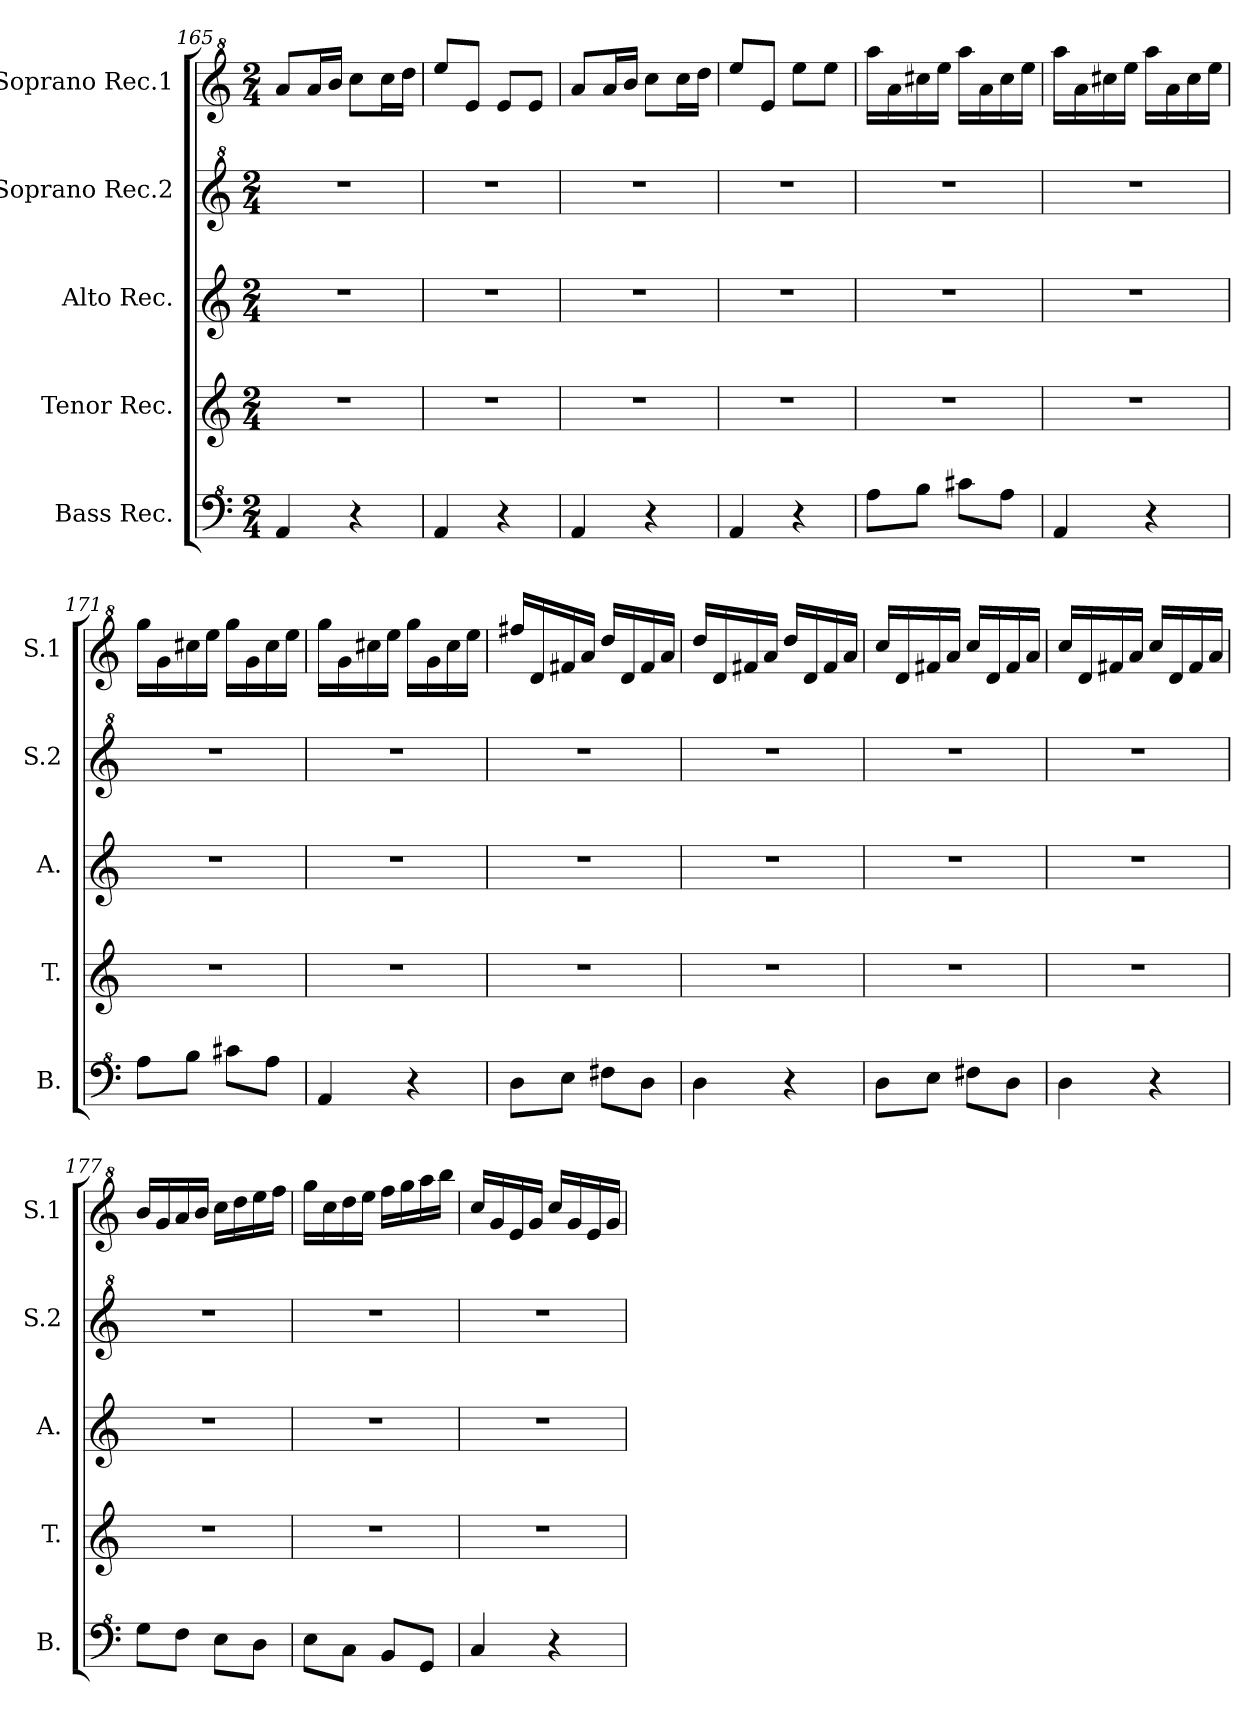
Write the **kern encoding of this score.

**kern	**kern	**kern	**kern	**kern
*part5	*part4	*part3	*part2	*part1
*staff5	*staff4	*staff3	*staff2	*staff1
*I"Bass Rec.	*I"Tenor Rec.	*I"Alto Rec.	*I"Soprano Rec.2	*I"Soprano Rec.1
*I'B.	*I'T.	*I'A.	*I'S.2	*I'S.1
!!LO:LB:g=z
*clefF^4	*clefG2	*clefG2	*clefG^2	*clefG^2
*k[]	*k[]	*k[]	*k[]	*k[]
*M2/4	*M2/4	*M2/4	*M2/4	*M2/4
=165	=165	=165	=165	=165
4A/	2r	2r	2r	8aa/L
.	.	.	.	16aa/L
.	.	.	.	16bb/JJ
4r	.	.	.	8ccc\L
.	.	.	.	16ccc\L
.	.	.	.	16ddd\JJ
=166	=166	=166	=166	=166
4A/	2r	2r	2r	8eee/L
.	.	.	.	8ee/J
4r	.	.	.	8ee/L
.	.	.	.	8ee/J
=167	=167	=167	=167	=167
4A/	2r	2r	2r	8aa/L
.	.	.	.	16aa/L
.	.	.	.	16bb/JJ
4r	.	.	.	8ccc\L
.	.	.	.	16ccc\L
.	.	.	.	16ddd\JJ
=168	=168	=168	=168	=168
4A/	2r	2r	2r	8eee/L
.	.	.	.	8ee/J
4r	.	.	.	8eee\L
.	.	.	.	8eee\J
=169	=169	=169	=169	=169
8a\L	2r	2r	2r	16aaa\LL
.	.	.	.	16aa\
8b\J	.	.	.	16ccc#X\
.	.	.	.	16eee\JJ
8cc#X\L	.	.	.	16aaa\LL
.	.	.	.	16aa\
8a\J	.	.	.	16ccc#\
.	.	.	.	16eee\JJ
=170	=170	=170	=170	=170
4A/	2r	2r	2r	16aaa\LL
.	.	.	.	16aa\
.	.	.	.	16ccc#X\
.	.	.	.	16eee\JJ
4r	.	.	.	16aaa\LL
.	.	.	.	16aa\
.	.	.	.	16ccc#\
.	.	.	.	16eee\JJ
=171	=171	=171	=171	=171
8a\L	2r	2r	2r	16ggg\LL
.	.	.	.	16gg\
8b\J	.	.	.	16ccc#X\
.	.	.	.	16eee\JJ
8cc#X\L	.	.	.	16ggg\LL
.	.	.	.	16gg\
8a\J	.	.	.	16ccc#\
.	.	.	.	16eee\JJ
=172	=172	=172	=172	=172
4A/	2r	2r	2r	16ggg\LL
.	.	.	.	16gg\
.	.	.	.	16ccc#X\
.	.	.	.	16eee\JJ
4r	.	.	.	16ggg\LL
.	.	.	.	16gg\
.	.	.	.	16ccc#\
.	.	.	.	16eee\JJ
!!LO:LB:g=z
=173	=173	=173	=173	=173
8d\L	2r	2r	2r	16fff#X/LL
.	.	.	.	16dd/
8e\J	.	.	.	16ff#X/
.	.	.	.	16aa/JJ
8f#X\L	.	.	.	16ddd/LL
.	.	.	.	16dd/
8d\J	.	.	.	16ff#/
.	.	.	.	16aa/JJ
=174	=174	=174	=174	=174
4d\	2r	2r	2r	16ddd/LL
.	.	.	.	16dd/
.	.	.	.	16ff#X/
.	.	.	.	16aa/JJ
4r	.	.	.	16ddd/LL
.	.	.	.	16dd/
.	.	.	.	16ff#/
.	.	.	.	16aa/JJ
=175	=175	=175	=175	=175
8d\L	2r	2r	2r	16ccc/LL
.	.	.	.	16dd/
8e\J	.	.	.	16ff#X/
.	.	.	.	16aa/JJ
8f#X\L	.	.	.	16ccc/LL
.	.	.	.	16dd/
8d\J	.	.	.	16ff#/
.	.	.	.	16aa/JJ
=176	=176	=176	=176	=176
4d\	2r	2r	2r	16ccc/LL
.	.	.	.	16dd/
.	.	.	.	16ff#X/
.	.	.	.	16aa/JJ
4r	.	.	.	16ccc/LL
.	.	.	.	16dd/
.	.	.	.	16ff#/
.	.	.	.	16aa/JJ
=177	=177	=177	=177	=177
8g\L	2r	2r	2r	16bb/LL
.	.	.	.	16gg/
8f\J	.	.	.	16aa/
.	.	.	.	16bb/JJ
8e\L	.	.	.	16ccc\LL
.	.	.	.	16ddd\
8d\J	.	.	.	16eee\
.	.	.	.	16fff\JJ
=178	=178	=178	=178	=178
8e\L	2r	2r	2r	16ggg\LL
.	.	.	.	16ccc\
8c\J	.	.	.	16ddd\
.	.	.	.	16eee\JJ
8B/L	.	.	.	16fff\LL
.	.	.	.	16ggg\
8G/J	.	.	.	16aaa\
.	.	.	.	16bbb\JJ
=179	=179	=179	=179	=179
4c/	2r	2r	2r	16ccc/LL
.	.	.	.	16gg/
.	.	.	.	16ee/
.	.	.	.	16gg/JJ
4r	.	.	.	16ccc/LL
.	.	.	.	16gg/
.	.	.	.	16ee/
.	.	.	.	16gg/JJ
=	=	=	=	=
*-	*-	*-	*-	*-
